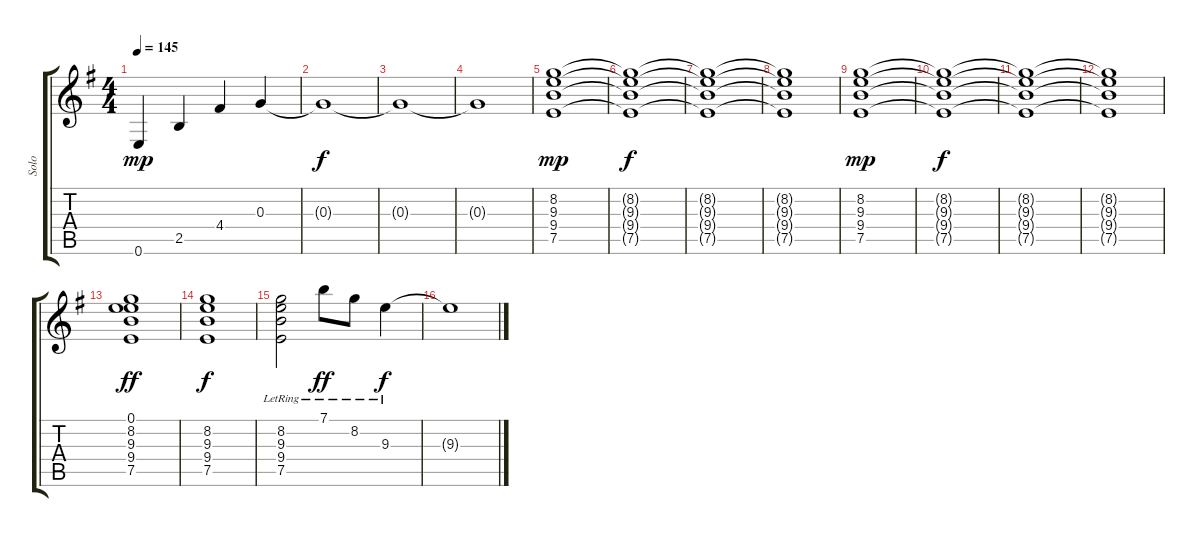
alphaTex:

\track ("Solo" "Solo") {instrument electricguitarjazz}
\staff {score tabs}
\tuning (E4 B3 G3 D3 A2 E2) {hide}
\ts (4 4)
\tempo 145
\clef g2
\ks g
0.6.4{dy mp} 2.5.4 4.4.4 0.3.4 |
0.3{t}.1{dy f} |
0.3{t}.1 |
0.3{t}.1 |
(8.2 9.3 9.4 7.5).1{dy mp} |
(8.2{t} 9.3{t} 9.4{t} 7.5{t}).1{dy f} |
(8.2{t} 9.3{t} 9.4{t} 7.5{t}).1 |
(8.2{t} 9.3{t} 9.4{t} 7.5{t}).1 |
(8.2 9.3 9.4 7.5).1{dy mp} |
(8.2{t} 9.3{t} 9.4{t} 7.5{t}).1{dy f} |
(8.2{t} 9.3{t} 9.4{t} 7.5{t}).1 |
(8.2{t} 9.3{t} 9.4{t} 7.5{t}).1 |
(0.1 8.2 9.3 9.4 7.5).1{dy ff} |
(8.2 9.3 9.4 7.5).1{dy f} |
(8.2{lr} 9.3{lr} 9.4{lr} 7.5{lr}).2 7.1{lr}.8{dy ff} 8.2{lr}.8 9.3{lr}.4{dy f} |
9.3{t}.1
